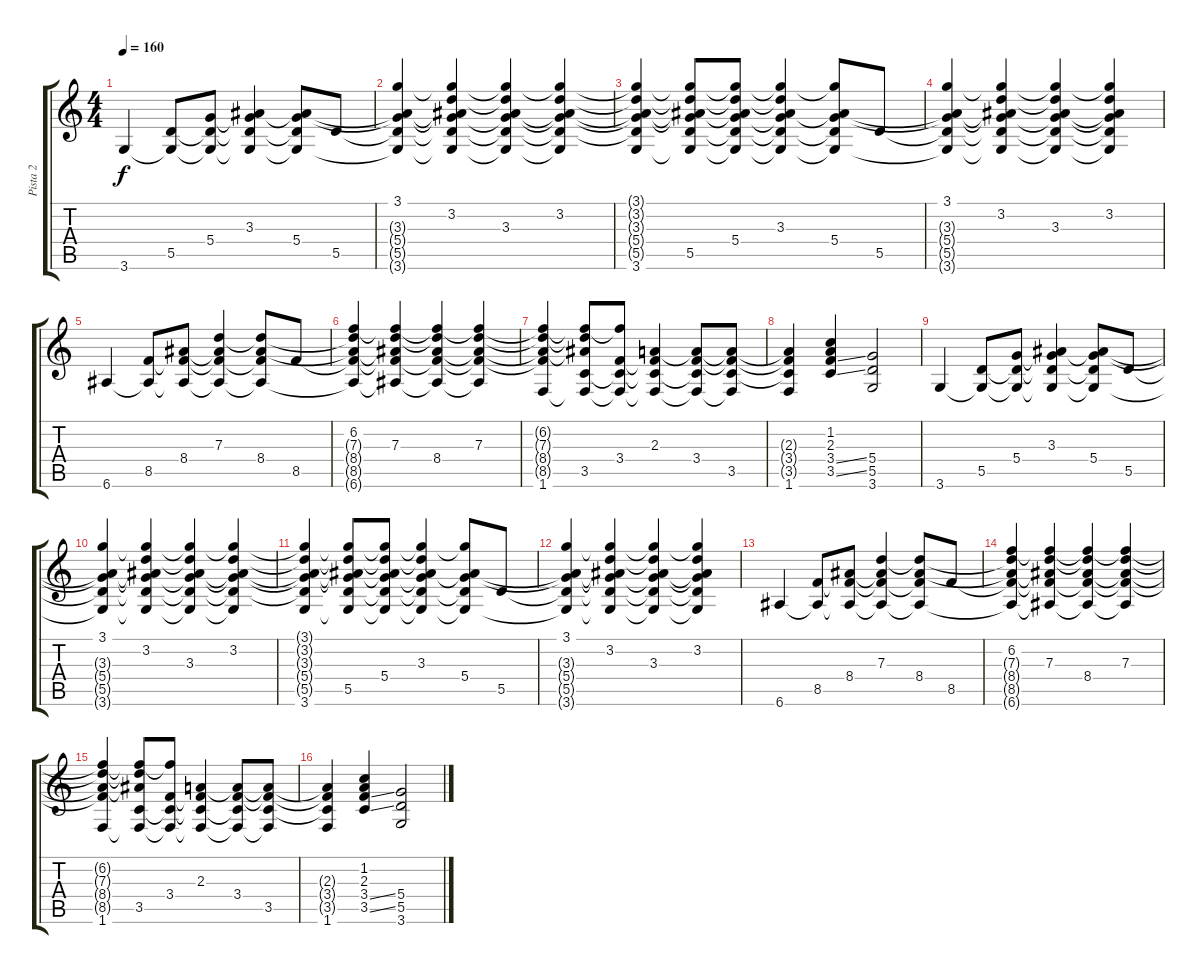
\track ("Pista 2" "Pista 2") {instrument electricguitarclean}
\staff {score tabs}
\tuning (E4 B3 G3 D3 A2 E2) {hide}
\ts (4 4)
\tempo 160
\clef g2
\ks c
3.6.4{dy f} (5.5 3.6{t}).8 (5.4 5.5{t} 3.6{t}).8 (3.3 5.4{t} 5.5{t} 3.6{t}).4 (3.3{t} 5.4 5.5{t} 3.6{t}).8 5.5.8 |
(3.1 3.3{t} 5.4{t} 5.5{t} 3.6{t}).4 (3.1{t} 3.2 3.3{t} 5.4{t} 5.5{t} 3.6{t}).4 (3.1{t} 3.2{t} 3.3 5.4{t} 5.5{t} 3.6{t}).4 (3.1{t} 3.2 3.3{t} 5.4{t} 5.5{t} 3.6{t}).4 |
(3.1{t} 3.2{t} 3.3{t} 5.4{t} 5.5{t} 3.6).4 (3.1{t} 3.2{t} 3.3{t} 5.4{t} 5.5 3.6{t}).8 (3.1{t} 3.2{t} 3.3{t} 5.4 5.5{t} 3.6{t}).8 (3.1{t} 3.2{t} 3.3 5.4{t} 5.5{t} 3.6{t}).4 (3.1{t} 3.3{t} 5.4 5.5{t} 3.6{t}).8 5.5.8 |
(3.1 3.3{t} 5.4{t} 5.5{t} 3.6{t}).4 (3.1{t} 3.2 3.3{t} 5.4{t} 5.5{t} 3.6{t}).4 (3.1{t} 3.2{t} 3.3 5.4{t} 5.5{t} 3.6{t}).4 (3.1{t} 3.2 3.3{t} 5.4{t} 5.5{t} 3.6{t}).4 |
6.6.4 (8.5 6.6{t}).8 (8.4 8.5{t} 6.6{t}).8 (7.3 8.4{t} 8.5{t} 6.6{t}).4 (7.3{t} 8.4 8.5{t} 6.6{t}).8 8.5.8 |
(6.2 7.3{t} 8.4{t} 8.5{t} 6.6{t}).4 (6.2{t} 7.3 8.4{t} 8.5{t} 6.6{t}).4 (6.2{t} 7.3{t} 8.4 8.5{t} 6.6{t}).4 (6.2{t} 7.3 8.4{t} 8.5{t} 6.6{t}).4 |
(6.2{t} 7.3{t} 8.4{t} 8.5{t} 1.6).4 (6.2{t} 7.3{t} 8.4{t} 3.5 1.6{t}).8 (6.2{t} 3.4 3.5{t} 1.6{t}).8 (2.3 3.4{t} 3.5{t} 1.6{t}).4 (2.3{t} 3.4 3.5{t} 1.6{t}).8 (2.3{t} 3.4{t} 3.5 1.6{t}).8 |
(2.3{t} 3.4{t} 3.5{t} 1.6).4 (1.2 2.3 3.4{ss} 3.5{ss}).4 (5.4 5.5 3.6).2 |
3.6.4 (5.5 3.6{t}).8 (5.4 5.5{t} 3.6{t}).8 (3.3 5.4{t} 5.5{t} 3.6{t}).4 (3.3{t} 5.4 5.5{t} 3.6{t}).8 5.5.8 |
(3.1 3.3{t} 5.4{t} 5.5{t} 3.6{t}).4 (3.1{t} 3.2 3.3{t} 5.4{t} 5.5{t} 3.6{t}).4 (3.1{t} 3.2{t} 3.3 5.4{t} 5.5{t} 3.6{t}).4 (3.1{t} 3.2 3.3{t} 5.4{t} 5.5{t} 3.6{t}).4 |
(3.1{t} 3.2{t} 3.3{t} 5.4{t} 5.5{t} 3.6).4 (3.1{t} 3.2{t} 3.3{t} 5.4{t} 5.5 3.6{t}).8 (3.1{t} 3.2{t} 3.3{t} 5.4 5.5{t} 3.6{t}).8 (3.1{t} 3.2{t} 3.3 5.4{t} 5.5{t} 3.6{t}).4 (3.1{t} 3.3{t} 5.4 5.5{t} 3.6{t}).8 5.5.8 |
(3.1 3.3{t} 5.4{t} 5.5{t} 3.6{t}).4 (3.1{t} 3.2 3.3{t} 5.4{t} 5.5{t} 3.6{t}).4 (3.1{t} 3.2{t} 3.3 5.4{t} 5.5{t} 3.6{t}).4 (3.1{t} 3.2 3.3{t} 5.4{t} 5.5{t} 3.6{t}).4 |
6.6.4 (8.5 6.6{t}).8 (8.4 8.5{t} 6.6{t}).8 (7.3 8.4{t} 8.5{t} 6.6{t}).4 (7.3{t} 8.4 8.5{t} 6.6{t}).8 8.5.8 |
(6.2 7.3{t} 8.4{t} 8.5{t} 6.6{t}).4 (6.2{t} 7.3 8.4{t} 8.5{t} 6.6{t}).4 (6.2{t} 7.3{t} 8.4 8.5{t} 6.6{t}).4 (6.2{t} 7.3 8.4{t} 8.5{t} 6.6{t}).4 |
(6.2{t} 7.3{t} 8.4{t} 8.5{t} 1.6).4 (6.2{t} 7.3{t} 8.4{t} 3.5 1.6{t}).8 (6.2{t} 3.4 3.5{t} 1.6{t}).8 (2.3 3.4{t} 3.5{t} 1.6{t}).4 (2.3{t} 3.4 3.5{t} 1.6{t}).8 (2.3{t} 3.4{t} 3.5 1.6{t}).8 |
(2.3{t} 3.4{t} 3.5{t} 1.6).4 (1.2 2.3 3.4{ss} 3.5{ss}).4 (5.4 5.5 3.6).2
